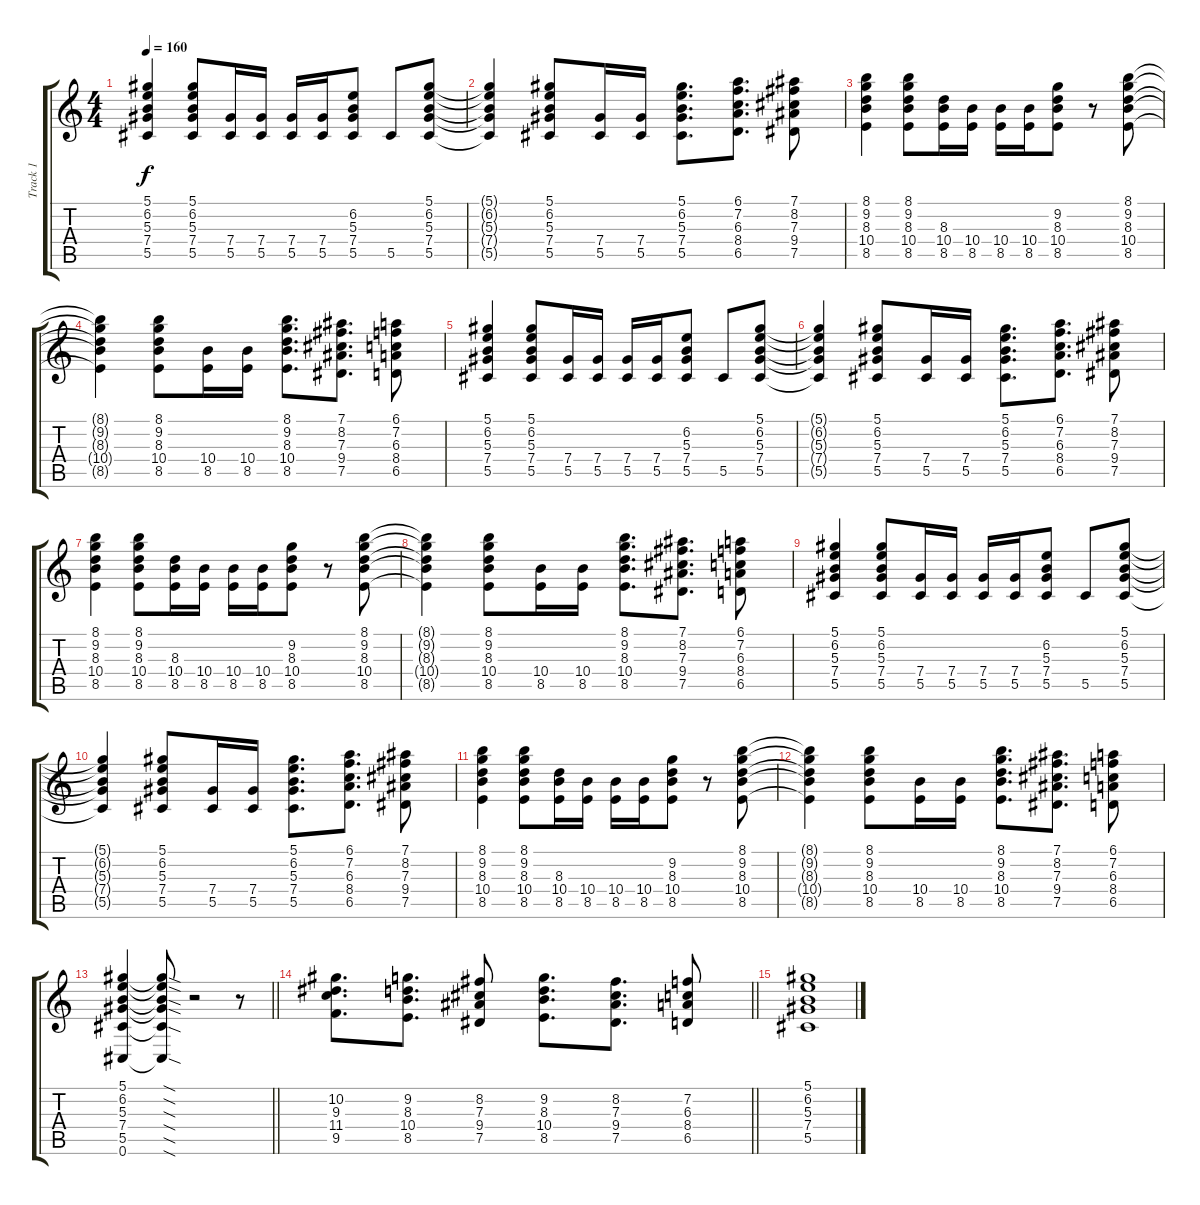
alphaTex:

\track ("Track 1" "Track 1") {instrument overdrivenguitar}
\staff {score tabs}
\tuning (Eb4 Bb3 Gb3 Db3 Ab2 Db2) {hide}
\ts (4 4)
\tempo 160
\clef g2
\ks c
(5.1 6.2 5.3 7.4 5.5).4{dy f} (5.1 6.2 5.3 7.4 5.5).8 (7.4 5.5).16 (7.4 5.5).16 (7.4 5.5).16 (7.4 5.5).16 (6.2 5.3 7.4 5.5).8 5.5.8 (5.1 6.2 5.3 7.4 5.5).8 |
(5.1{t} 6.2{t} 5.3{t} 7.4{t} 5.5{t}).4 (5.1 6.2 5.3 7.4 5.5).8 (7.4 5.5).16 (7.4 5.5).16 (5.1 6.2 5.3 7.4 5.5).8{d} (6.1 7.2 6.3 8.4 6.5).8{d} (7.1 8.2 7.3 9.4 7.5).8 |
(8.1 9.2 8.3 10.4 8.5).4 (8.1 9.2 8.3 10.4 8.5).8 (8.3 10.4 8.5).16 (10.4 8.5).16 (10.4 8.5).16 (10.4 8.5).16 (9.2 8.3 10.4 8.5).8 r.8 (8.1 9.2 8.3 10.4 8.5).8 |
(8.1{t} 9.2{t} 8.3{t} 10.4{t} 8.5{t}).4 (8.1 9.2 8.3 10.4 8.5).8 (10.4 8.5).16 (10.4 8.5).16 (8.1 9.2 8.3 10.4 8.5).8{d} (7.1 8.2 7.3 9.4 7.5).8{d} (6.1 7.2 6.3 8.4 6.5).8 |
(5.1 6.2 5.3 7.4 5.5).4 (5.1 6.2 5.3 7.4 5.5).8 (7.4 5.5).16 (7.4 5.5).16 (7.4 5.5).16 (7.4 5.5).16 (6.2 5.3 7.4 5.5).8 5.5.8 (5.1 6.2 5.3 7.4 5.5).8 |
(5.1{t} 6.2{t} 5.3{t} 7.4{t} 5.5{t}).4 (5.1 6.2 5.3 7.4 5.5).8 (7.4 5.5).16 (7.4 5.5).16 (5.1 6.2 5.3 7.4 5.5).8{d} (6.1 7.2 6.3 8.4 6.5).8{d} (7.1 8.2 7.3 9.4 7.5).8 |
(8.1 9.2 8.3 10.4 8.5).4 (8.1 9.2 8.3 10.4 8.5).8 (8.3 10.4 8.5).16 (10.4 8.5).16 (10.4 8.5).16 (10.4 8.5).16 (9.2 8.3 10.4 8.5).8 r.8 (8.1 9.2 8.3 10.4 8.5).8 |
(8.1{t} 9.2{t} 8.3{t} 10.4{t} 8.5{t}).4 (8.1 9.2 8.3 10.4 8.5).8 (10.4 8.5).16 (10.4 8.5).16 (8.1 9.2 8.3 10.4 8.5).8{d} (7.1 8.2 7.3 9.4 7.5).8{d} (6.1 7.2 6.3 8.4 6.5).8 |
(5.1 6.2 5.3 7.4 5.5).4 (5.1 6.2 5.3 7.4 5.5).8 (7.4 5.5).16 (7.4 5.5).16 (7.4 5.5).16 (7.4 5.5).16 (6.2 5.3 7.4 5.5).8 5.5.8 (5.1 6.2 5.3 7.4 5.5).8 |
(5.1{t} 6.2{t} 5.3{t} 7.4{t} 5.5{t}).4 (5.1 6.2 5.3 7.4 5.5).8 (7.4 5.5).16 (7.4 5.5).16 (5.1 6.2 5.3 7.4 5.5).8{d} (6.1 7.2 6.3 8.4 6.5).8{d} (7.1 8.2 7.3 9.4 7.5).8 |
(8.1 9.2 8.3 10.4 8.5).4 (8.1 9.2 8.3 10.4 8.5).8 (8.3 10.4 8.5).16 (10.4 8.5).16 (10.4 8.5).16 (10.4 8.5).16 (9.2 8.3 10.4 8.5).8 r.8 (8.1 9.2 8.3 10.4 8.5).8 |
(8.1{t} 9.2{t} 8.3{t} 10.4{t} 8.5{t}).4 (8.1 9.2 8.3 10.4 8.5).8 (10.4 8.5).16 (10.4 8.5).16 (8.1 9.2 8.3 10.4 8.5).8{d} (7.1 8.2 7.3 9.4 7.5).8{d} (6.1 7.2 6.3 8.4 6.5).8 |
\barLineRight lightlight
(5.1 6.2 5.3 7.4 5.5 0.6).4 (5.1{sod t} 6.2{sod t} 5.3{sod t} 7.4{sod t} 5.5{sod t} 0.6{sod t}).8 r.2 r.8 |
\barLineRight lightlight
(10.2 9.3 11.4 9.5).8{d instrument overdrivenguitar} (9.2 8.3 10.4 8.5).8{d} (8.2 7.3 9.4 7.5).8 (9.2 8.3 10.4 8.5).8{d} (8.2 7.3 9.4 7.5).8{d} (7.2 6.3 8.4 6.5).8 |
(5.1 6.2 5.3 7.4 5.5).1
